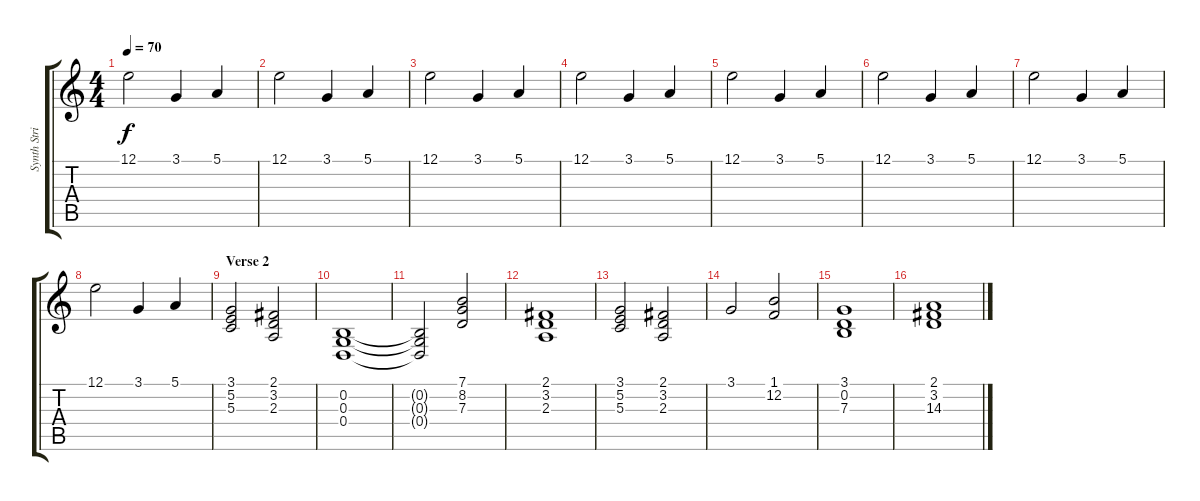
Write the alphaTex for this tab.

\track ("Synth Strings" "Synth Stri") {instrument synthstrings2}
\staff {score tabs}
\tuning (E4 B3 G3 D3 A2 E2) {hide}
\ts (4 4)
\tempo 70
\clef g2
\ks c
12.1.2{dy f} 3.1.4 5.1.4 |
12.1.2 3.1.4 5.1.4 |
12.1.2 3.1.4 5.1.4 |
12.1.2 3.1.4 5.1.4 |
12.1.2 3.1.4 5.1.4 |
12.1.2 3.1.4 5.1.4 |
12.1.2 3.1.4 5.1.4 |
12.1.2 3.1.4 5.1.4 |
\section ("" "Verse 2")
(3.1 5.2 5.3).2{volume 11} (2.1 3.2 2.3).2 |
(0.2 0.3 0.4).1 |
(0.2{t} 0.3{t} 0.4{t}).2 (7.1 8.2 7.3).2 |
(2.1 3.2 2.3).1 |
(3.1 5.2 5.3).2 (2.1 3.2 2.3).2 |
3.1.2 (1.1 12.2).2 |
(3.1 0.2 7.3).1 |
(2.1 3.2 14.3).1
